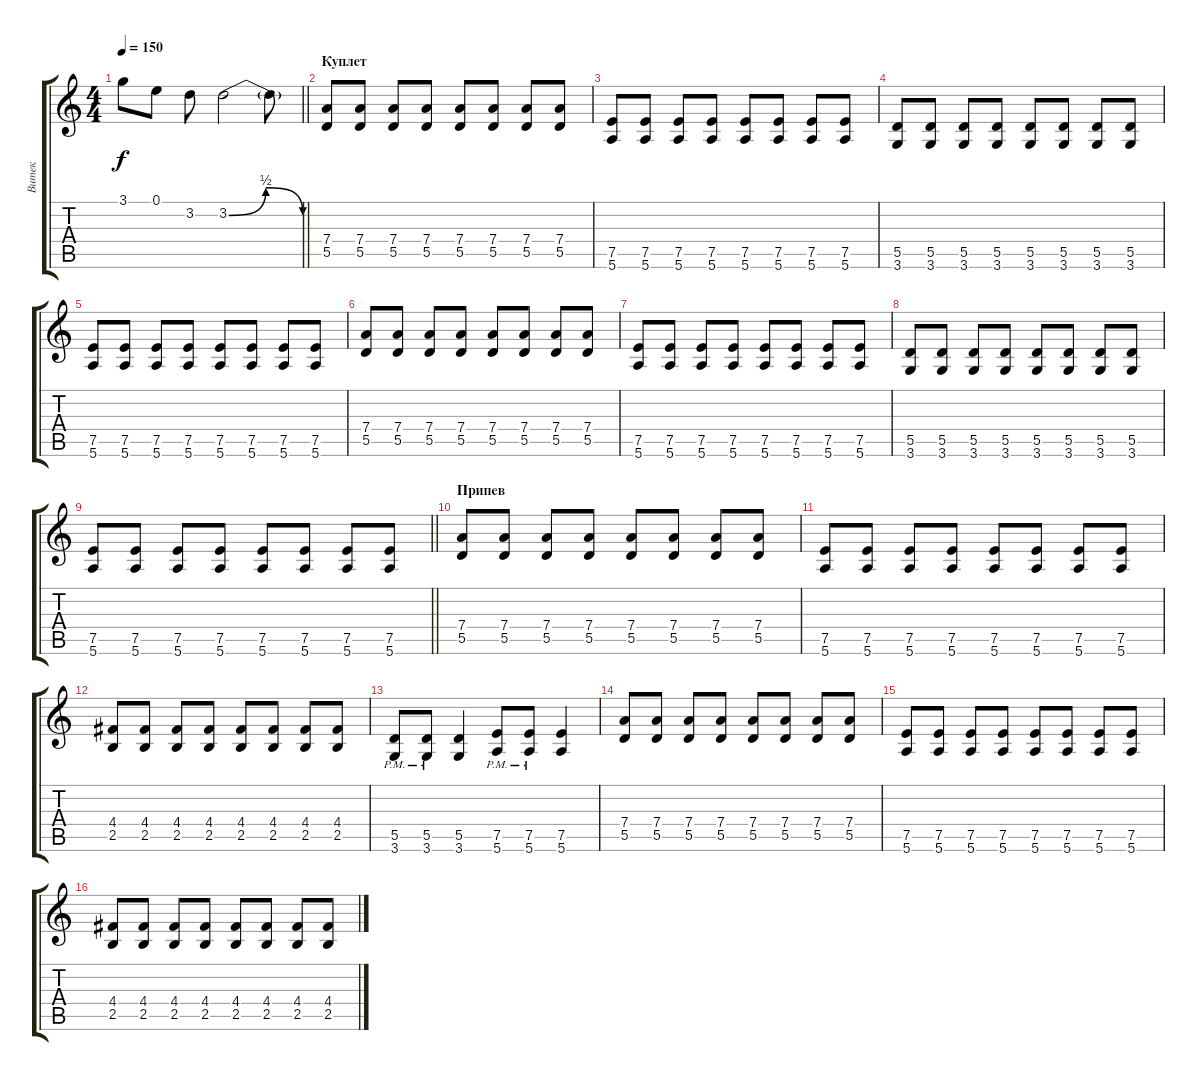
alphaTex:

\track ("Витек" "Витек") {instrument distortionguitar}
\staff {score tabs}
\tuning (E4 B3 G3 D3 A2 E2) {hide}
\ts (4 4)
\tempo 150
\clef g2
\barLineRight lightlight
\ks c
3.1.8{dy f} 0.1.8 3.2.8 3.2{be (bendrelease 0 0 15 2 45 2 60 0)}.2 3.2{t}.8 |
\section ("" "Куплет")
(7.4 5.5).8 (7.4 5.5).8 (7.4 5.5).8 (7.4 5.5).8 (7.4 5.5).8 (7.4 5.5).8 (7.4 5.5).8 (7.4 5.5).8 |
(7.5 5.6).8 (7.5 5.6).8 (7.5 5.6).8 (7.5 5.6).8 (7.5 5.6).8 (7.5 5.6).8 (7.5 5.6).8 (7.5 5.6).8 |
(5.5 3.6).8 (5.5 3.6).8 (5.5 3.6).8 (5.5 3.6).8 (5.5 3.6).8 (5.5 3.6).8 (5.5 3.6).8 (5.5 3.6).8 |
(7.5 5.6).8 (7.5 5.6).8 (7.5 5.6).8 (7.5 5.6).8 (7.5 5.6).8 (7.5 5.6).8 (7.5 5.6).8 (7.5 5.6).8 |
(7.4 5.5).8 (7.4 5.5).8 (7.4 5.5).8 (7.4 5.5).8 (7.4 5.5).8 (7.4 5.5).8 (7.4 5.5).8 (7.4 5.5).8 |
(7.5 5.6).8 (7.5 5.6).8 (7.5 5.6).8 (7.5 5.6).8 (7.5 5.6).8 (7.5 5.6).8 (7.5 5.6).8 (7.5 5.6).8 |
(5.5 3.6).8 (5.5 3.6).8 (5.5 3.6).8 (5.5 3.6).8 (5.5 3.6).8 (5.5 3.6).8 (5.5 3.6).8 (5.5 3.6).8 |
\barLineRight lightlight
(7.5 5.6).8 (7.5 5.6).8 (7.5 5.6).8 (7.5 5.6).8 (7.5 5.6).8 (7.5 5.6).8 (7.5 5.6).8 (7.5 5.6).8 |
\section ("" "Припев")
(7.4 5.5).8 (7.4 5.5).8 (7.4 5.5).8 (7.4 5.5).8 (7.4 5.5).8 (7.4 5.5).8 (7.4 5.5).8 (7.4 5.5).8 |
(7.5 5.6).8 (7.5 5.6).8 (7.5 5.6).8 (7.5 5.6).8 (7.5 5.6).8 (7.5 5.6).8 (7.5 5.6).8 (7.5 5.6).8 |
(4.4 2.5).8 (4.4 2.5).8 (4.4 2.5).8 (4.4 2.5).8 (4.4 2.5).8 (4.4 2.5).8 (4.4 2.5).8 (4.4 2.5).8 |
(5.5{pm} 3.6{pm}).8 (5.5{pm} 3.6{pm}).8 (5.5 3.6).4 (7.5{pm} 5.6{pm}).8 (7.5{pm} 5.6{pm}).8 (7.5 5.6).4 |
(7.4 5.5).8 (7.4 5.5).8 (7.4 5.5).8 (7.4 5.5).8 (7.4 5.5).8 (7.4 5.5).8 (7.4 5.5).8 (7.4 5.5).8 |
(7.5 5.6).8 (7.5 5.6).8 (7.5 5.6).8 (7.5 5.6).8 (7.5 5.6).8 (7.5 5.6).8 (7.5 5.6).8 (7.5 5.6).8 |
(4.4 2.5).8 (4.4 2.5).8 (4.4 2.5).8 (4.4 2.5).8 (4.4 2.5).8 (4.4 2.5).8 (4.4 2.5).8 (4.4 2.5).8
